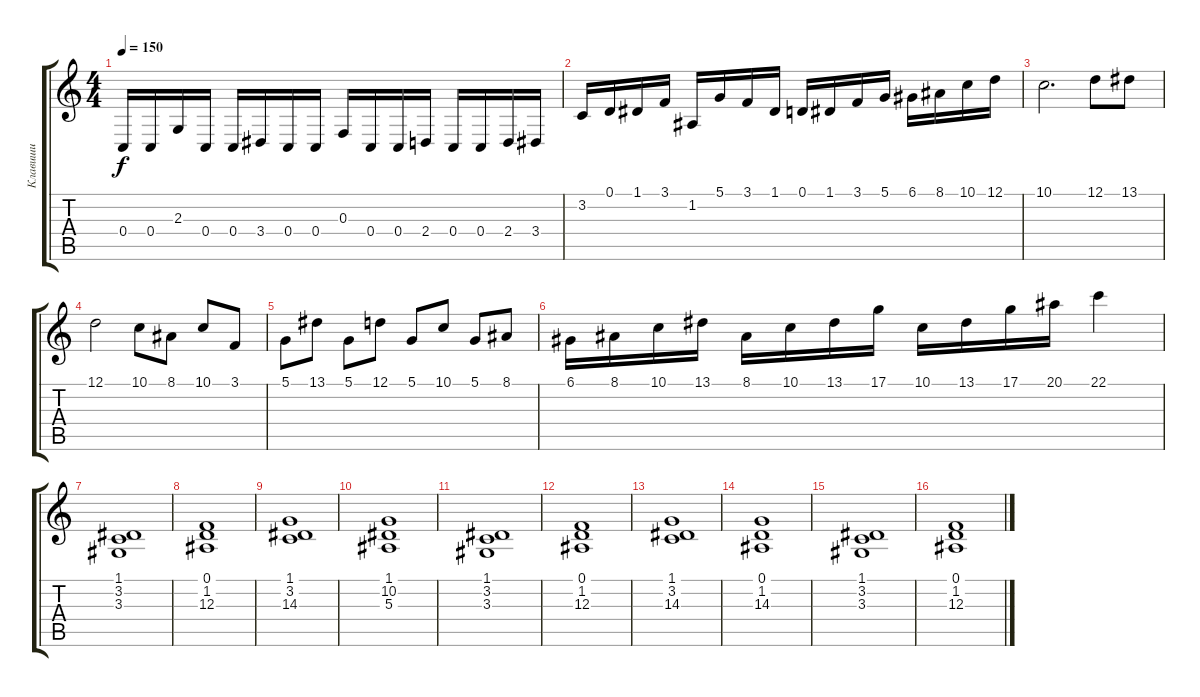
\track ("Клавиши" "Клавиши") {instrument pad1newage}
\staff {score tabs}
\tuning (D4 A3 F3 C3 G2 D2) {hide}
\ts (4 4)
\tempo 150
\clef g2
\ks c
0.4.16{dy f} 0.4.16 2.3.16 0.4.16 0.4.16 3.4.16 0.4.16 0.4.16 0.3.16 0.4.16 0.4.16 2.4.16 0.4.16 0.4.16 2.4.16 3.4.16 |
3.2.16 0.1.16 1.1.16 3.1.16 1.2.16 5.1.16 3.1.16 1.1.16 0.1.16 1.1.16 3.1.16 5.1.16 6.1.16 8.1.16 10.1.16 12.1.16 |
10.1.2{d} 12.1.8 13.1.8 |
12.1.2 10.1.8 8.1.8 10.1.8 3.1.8 |
5.1.8 13.1.8 5.1.8 12.1.8 5.1.8 10.1.8 5.1.8 8.1.8 |
6.1.16 8.1.16 10.1.16 13.1.16 8.1.16 10.1.16 13.1.16 17.1.16 10.1.16 13.1.16 17.1.16 20.1.16 22.1.4 |
(1.1 3.2 3.3).1{volume 12 instrument stringensemble1} |
(0.1 1.2 12.3).1 |
(1.1 3.2 14.3).1 |
(1.1 10.2 5.3).1 |
(1.1 3.2 3.3).1 |
(0.1 1.2 12.3).1 |
(1.1 3.2 14.3).1 |
(0.1 1.2 14.3).1 |
(1.1 3.2 3.3).1 |
(0.1 1.2 12.3).1
